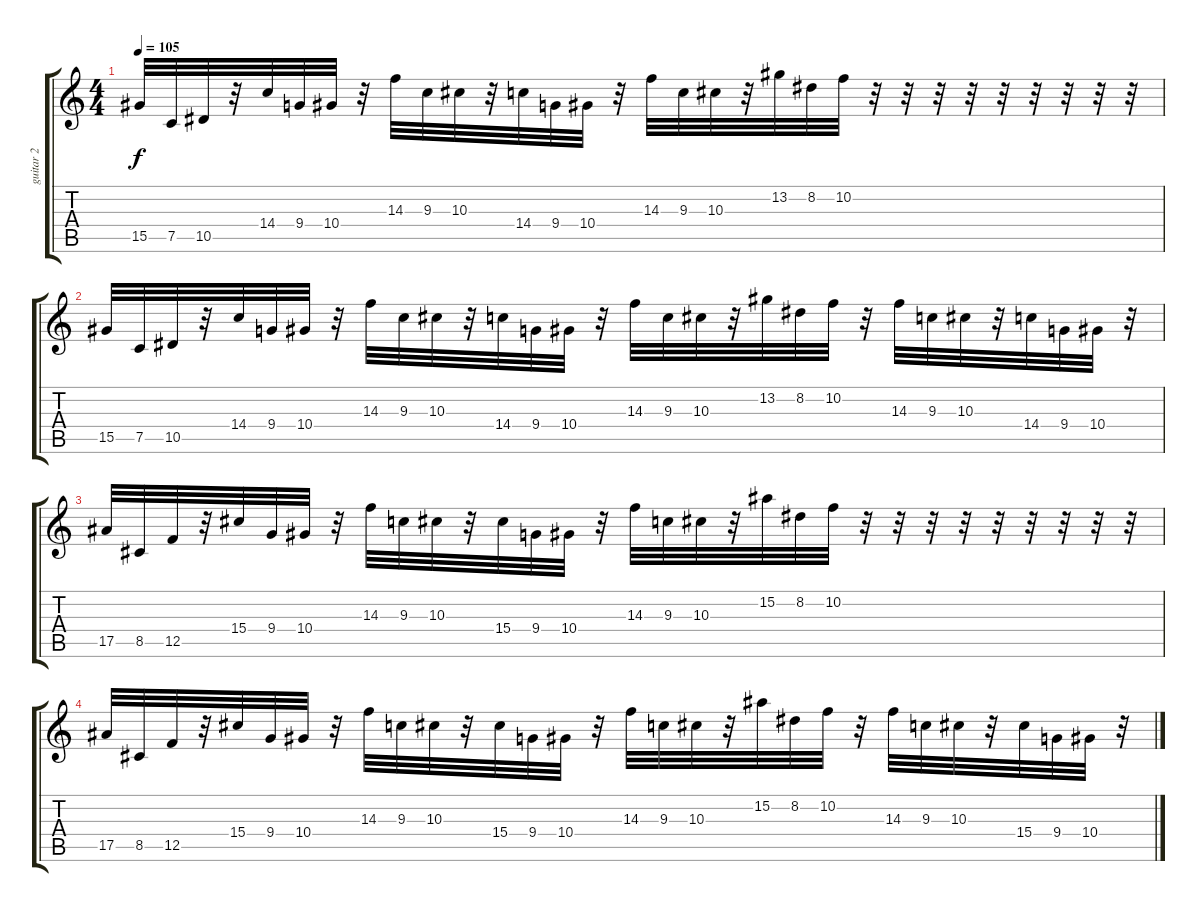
\track ("guitar 2" "guitar 2") {instrument overdrivenguitar}
\staff {score tabs}
\tuning (C4 G3 Eb3 Bb2 F2 C2) {hide}
\ts (4 4)
\tempo 105
\clef g2
\ks c
15.5.32{dy f} 7.5.32 10.5.32 r.32 14.4.32 9.4.32 10.4.32 r.32 14.3.32 9.3.32 10.3.32 r.32 14.4.32 9.4.32 10.4.32 r.32 14.3.32 9.3.32 10.3.32 r.32 13.2.32 8.2.32 10.2.32 r.32 r.32 r.32 r.32 r.32 r.32 r.32 r.32 r.32 |
15.5.32 7.5.32 10.5.32 r.32 14.4.32 9.4.32 10.4.32 r.32 14.3.32 9.3.32 10.3.32 r.32 14.4.32 9.4.32 10.4.32 r.32 14.3.32 9.3.32 10.3.32 r.32 13.2.32 8.2.32 10.2.32 r.32 14.3.32 9.3.32 10.3.32 r.32 14.4.32 9.4.32 10.4.32 r.32 |
17.5.32 8.5.32 12.5.32 r.32 15.4.32 9.4.32 10.4.32 r.32 14.3.32 9.3.32 10.3.32 r.32 15.4.32 9.4.32 10.4.32 r.32 14.3.32 9.3.32 10.3.32 r.32 15.2.32 8.2.32 10.2.32 r.32 r.32 r.32 r.32 r.32 r.32 r.32 r.32 r.32 |
17.5.32 8.5.32 12.5.32 r.32 15.4.32 9.4.32 10.4.32 r.32 14.3.32 9.3.32 10.3.32 r.32 15.4.32 9.4.32 10.4.32 r.32 14.3.32 9.3.32 10.3.32 r.32 15.2.32 8.2.32 10.2.32 r.32 14.3.32 9.3.32 10.3.32 r.32 15.4.32 9.4.32 10.4.32 r.32
